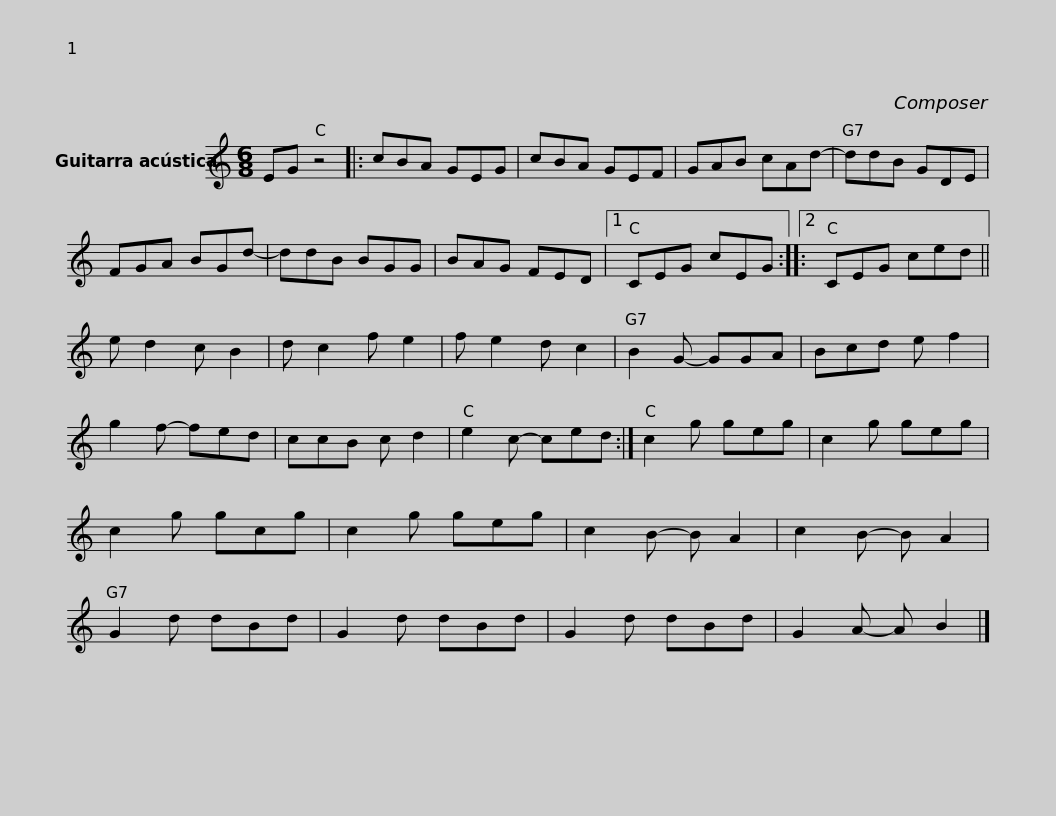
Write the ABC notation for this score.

X:1
L:1/8
M:6/8
I:linebreak $
K:C
V:1 treble
V:1
 EG z4 |: cBA GEG | cBA GEF | GAB cAd- | ddB GDE | %5
 FGA BGd- | ddB BGG |$ BAG FED |1 CEG cEG ::2 CEG ced || %10
 e d2 c B2 | d c2 f e2 | f e2 d c2 | B2 G- GGA | Bcd e f2 |$ %15
 g2 f- fed | ccB c d2 | e2 c- ced :| c2 g geg | c2 g geg | %20
 c2 g gcg | c2 g geg | c2 B- B A2 |$ c2 B- B A2 | G2 d dBd | %25
 G2 d dBd | G2 d dBd | G2 A- A B2 |] %28
